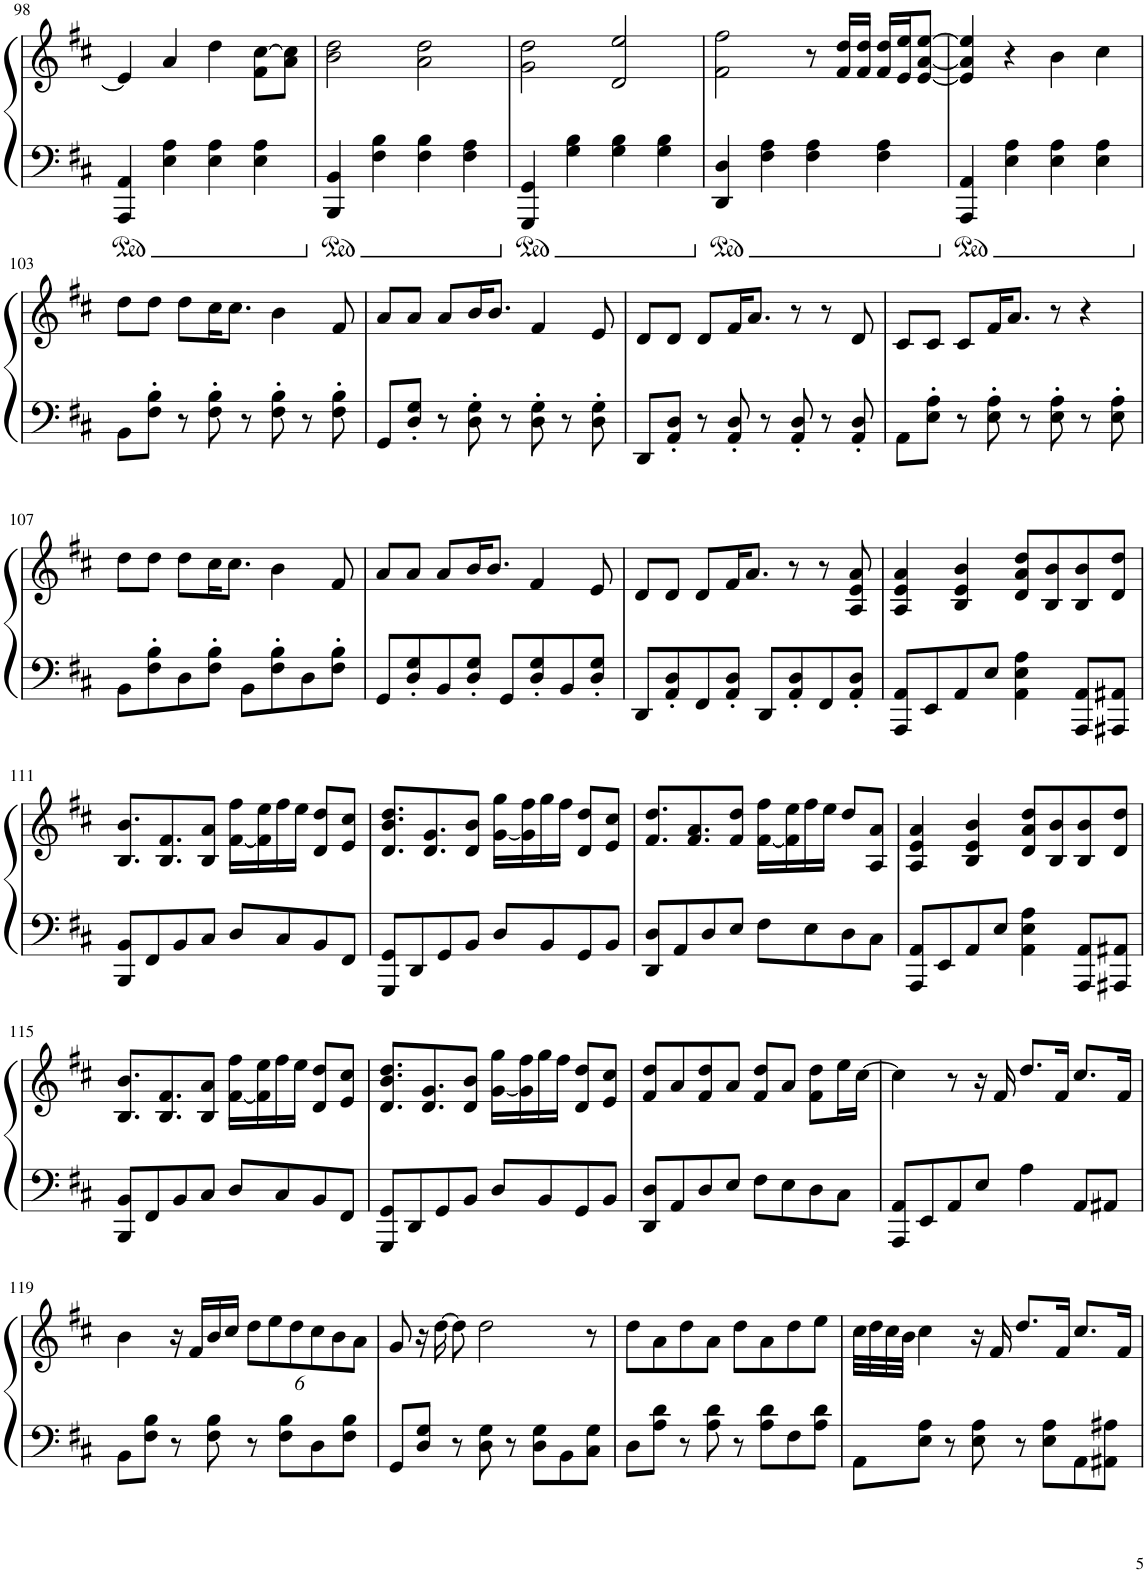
**kern	**kern
*part1	*part1
*staff2	*staff1
*I"Piano	*
*I'Pno.	*
!!LO:PB:g=z
*clefF4	*clefG2
*k[f#c#]	*k[f#c#]
*M4/4	*M4/4
=98	=98
4AAA/ 4AA/	4e/]
4E\ 4A\	4a/
4E\ 4A\	4dd\
4E\ 4A\	8f#\ [8cc#\L
.	8a\ 8cc#\]J
=99	=99
4BBB/ 4BB/	2b\ 2dd\
4F#\ 4B\	.
4F#\ 4B\	2a\ 2dd\
4F#\ 4A\	.
=100	=100
4GGG/ 4GG/	2g\ 2dd\
4G\ 4B\	.
4G\ 4B\	2d/ 2ee/
4G\ 4B\	.
=101	=101
4DD/ 4D/	2f#\ 2ff#\
4F#\ 4A\	.
4F#\ 4A\	8r
.	16f#/ 16dd/LL
.	16f#/ 16dd/JJ
4F#\ 4A\	16f#/ 16dd/LL
.	16e/ 16ee/J
.	[8e/ [8a/ [8ee/J
=102	=102
4AAA/ 4AA/	4e/] 4a/] 4ee/]
4E\ 4A\	4r
4E\ 4A\	4b\
4E\ 4A\	4cc#\
!!LO:LB:g=z
=103	=103
8BB\L	8dd\L
8F#\' 8B\'J	8dd\J
8r	8dd\L
8F#\' 8B\'	16cc#\K
.	8.cc#\J
8r	.
8F#\' 8B\'	4b\
8r	.
8F#\' 8B\'	8f#/
=104	=104
8GG/L	8a/L
8D/' 8G/'J	8a/J
8r	8a/L
8D\' 8G\'	16b/K
.	8.b/J
8r	.
8D\' 8G\'	4f#/
8r	.
8D\' 8G\'	8e/
=105	=105
8DD/L	8d/L
8AA/' 8D/'J	8d/J
8r	8d/L
8AA/' 8D/'	16f#/K
.	8.a/J
8r	.
8AA/' 8D/'	8r
8r	8r
8AA/' 8D/'	8d/
=106	=106
8AA\L	8c#/L
8E\' 8A\'J	8c#/J
8r	8c#/L
8E\' 8A\'	16f#/K
.	8.a/J
8r	.
8E\' 8A\'	8r
8r	4r
8E\' 8A\'	.
!!LO:LB:g=z
=107	=107
8BB\L	8dd\L
8F#\' 8B\'	8dd\J
8D\	8dd\L
8F#\' 8B\'J	16cc#\K
.	8.cc#\J
8BB\L	.
8F#\' 8B\'	4b\
8D\	.
8F#\' 8B\'J	8f#/
=108	=108
8GG/L	8a/L
8D/' 8G/'	8a/J
8BB/	8a/L
8D/' 8G/'J	16b/K
.	8.b/J
8GG/L	.
8D/' 8G/'	4f#/
8BB/	.
8D/' 8G/'J	8e/
=109	=109
8DD/L	8d/L
8AA/' 8D/'	8d/J
8FF#/	8d/L
8AA/' 8D/'J	16f#/K
.	8.a/J
8DD/L	.
8AA/' 8D/'	8r
8FF#/	8r
8AA/' 8D/'J	8A/ 8e/ 8a/
=110	=110
8AAA/ 8AA/L	4A/ 4e/ 4a/
8EE/	.
8AA/	4B/ 4e/ 4b/
8E/J	.
4AA\ 4E\ 4A\	8d/ 8a/ 8dd/L
.	8B/ 8b/
8AAA/ 8AA/L	8B/ 8b/
8AAA#X/ 8AA#X/J	8d/ 8dd/J
!!LO:LB:g=z
=111	=111
8BBB/ 8BB/L	8.B/ 8.b/L
8FF#/	.
.	8.B/ 8.f#/
8BB/	.
8C#/J	8B/ 8a/J
8D/L	[16f#\ 16ff#\LL
.	16f#\] 16ee\
8C#/	16ff#\
.	16ee\JJ
8BB/	8d/ 8dd/L
8FF#/J	8e/ 8cc#/J
=112	=112
8GGG/ 8GG/L	8.d/ 8.b/ 8.dd/L
8DD/	.
.	8.d/ 8.g/
8GG/	.
8BB/J	8d/ 8b/J
8D/L	[16g\ 16gg\LL
.	16g\] 16ff#\
8BB/	16gg\
.	16ff#\JJ
8GG/	8d/ 8dd/L
8BB/J	8e/ 8cc#/J
=113	=113
8DD/ 8D/L	8.f#/ 8.dd/L
8AA/	.
.	8.f#/ 8.a/
8D/	.
8E/J	8f#/ 8dd/J
8F#\L	[16f#\ 16ff#\LL
.	16f#\] 16ee\
8E\	16ff#\
.	16ee\JJ
8D\	8dd/L
8C#\J	8A/ 8a/J
=114	=114
8AAA/ 8AA/L	4A/ 4e/ 4a/
8EE/	.
8AA/	4B/ 4e/ 4b/
8E/J	.
4AA\ 4E\ 4A\	8d/ 8a/ 8dd/L
.	8B/ 8b/
8AAA/ 8AA/L	8B/ 8b/
8AAA#X/ 8AA#X/J	8d/ 8dd/J
!!LO:LB:g=z
=115	=115
8BBB/ 8BB/L	8.B/ 8.b/L
8FF#/	.
.	8.B/ 8.f#/
8BB/	.
8C#/J	8B/ 8a/J
8D/L	[16f#\ 16ff#\LL
.	16f#\] 16ee\
8C#/	16ff#\
.	16ee\JJ
8BB/	8d/ 8dd/L
8FF#/J	8e/ 8cc#/J
=116	=116
8GGG/ 8GG/L	8.d/ 8.b/ 8.dd/L
8DD/	.
.	8.d/ 8.g/
8GG/	.
8BB/J	8d/ 8b/J
8D/L	[16g\ 16gg\LL
.	16g\] 16ff#\
8BB/	16gg\
.	16ff#\JJ
8GG/	8d/ 8dd/L
8BB/J	8e/ 8cc#/J
=117	=117
8DD/ 8D/L	8f#/ 8dd/L
8AA/	8a/
8D/	8f#/ 8dd/
8E/J	8a/J
8F#\L	8f#/ 8dd/L
8E\	8a/J
8D\	8f#\ 8dd\L
8C#\J	16ee\L
.	[16cc#\JJ
=118	=118
8AAA/ 8AA/L	4cc#\]
8EE/	.
8AA/	8r
8E/J	16r
.	16f#/
4A\	8.dd/L
.	16f#/Jk
8AA/L	8.cc#/L
8AA#X/J	.
.	16f#/Jk
!!LO:LB:g=z
=119	=119
8BB\L	4b\
8F#\ 8B\J	.
8r	16r
.	16f#/LL
8F#\ 8B\	16b/
.	16cc#/JJ
*	*Xbrackettup
8r	12dd\L
.	12ee\
8F#\ 8B\L	.
.	12dd\
8D\	12cc#\
.	12b\
8F#\ 8B\J	.
.	12a\J
=120	=120
8GG/L	8g/
8D/ 8G/J	16r
.	[16dd\
8r	8dd\]
8D\ 8G\	2dd\
8r	.
8D\ 8G\L	.
8BB\	.
8C#\ 8G\J	8r
=121	=121
8D\L	8dd\L
8A\ 8d\J	8a\
8r	8dd\
8A\ 8d\	8a\J
8r	8dd\L
8A\ 8d\L	8a\
8F#\	8dd\
8A\ 8d\J	8ee\J
=122	=122
8AA\L	32cc#\LLL
.	32dd\
.	32cc#\
.	32b\JJJ
8E\ 8A\J	4cc#\
8r	.
8E\ 8A\	16r
.	16f#/
8r	8.dd/L
8E\ 8A\L	.
.	16f#/Jk
8AA\	8.cc#/L
8AA#X\ 8A#X\J	.
.	16f#/Jk
=	=
*-	*-
